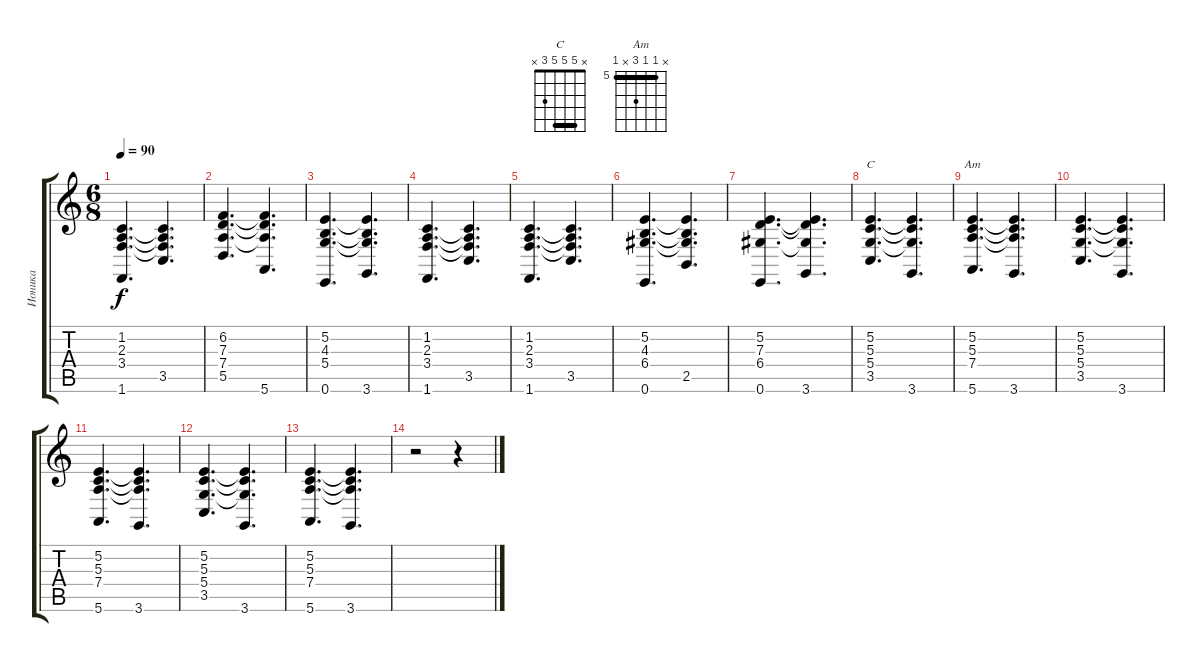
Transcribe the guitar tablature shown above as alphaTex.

\track ("Ионика" "Ионика") {instrument cello}
\staff {score tabs}
\tuning (E4 B3 G3 D3 A2 E2) {hide}
\chord ("C" x 5 5 5 3 x) {barre 5}
\chord ("Am" x 5 5 7 x 5) {firstfret 5 barre 5}
\ts (6 8)
\tempo 90
\clef g2
\ks aminor
(1.2 2.3 3.4 1.6).4{d dy f} (1.2{t} 2.3{t} 3.4{t} 3.5).4{d} |
(6.2 7.3 7.4 5.5).4{d} (6.2{t} 7.3{t} 7.4{t} 5.6).4{d} |
(5.2 4.3 5.4 0.6).4{d} (5.2{t} 4.3{t} 5.4{t} 3.6).4{d} |
(1.2 2.3 3.4 1.6).4{d} (1.2{t} 2.3{t} 3.4{t} 3.5).4{d} |
(1.2 2.3 3.4 1.6).4{d} (1.2{t} 2.3{t} 3.4{t} 3.5).4{d} |
(5.2 4.3 6.4 0.6).4{d} (5.2{t} 4.3{t} 6.4{t} 2.5).4{d} |
(5.2 7.3 6.4 0.6).4{d} (5.2{t} 7.3{t} 6.4{t} 3.6).4{d} |
(5.2 5.3 5.4 3.5).4{d ch "C"} (5.2{t} 5.3{t} 5.4{t} 3.6).4{d} |
(5.2 5.3 7.4 5.6).4{d ch "Am"} (5.2{t} 5.3{t} 7.4{t} 3.6).4{d} |
(5.2 5.3 5.4 3.5).4{d} (5.2{t} 5.3{t} 5.4{t} 3.6).4{d} |
(5.2 5.3 7.4 5.6).4{d} (5.2{t} 5.3{t} 7.4{t} 3.6).4{d} |
(5.2 5.3 5.4 3.5).4{d} (5.2{t} 5.3{t} 5.4{t} 3.6).4{d} |
(5.2 5.3 7.4 5.6).4{d} (5.2{t} 5.3{t} 7.4{t} 3.6).4{d} |
r.2 r.4
